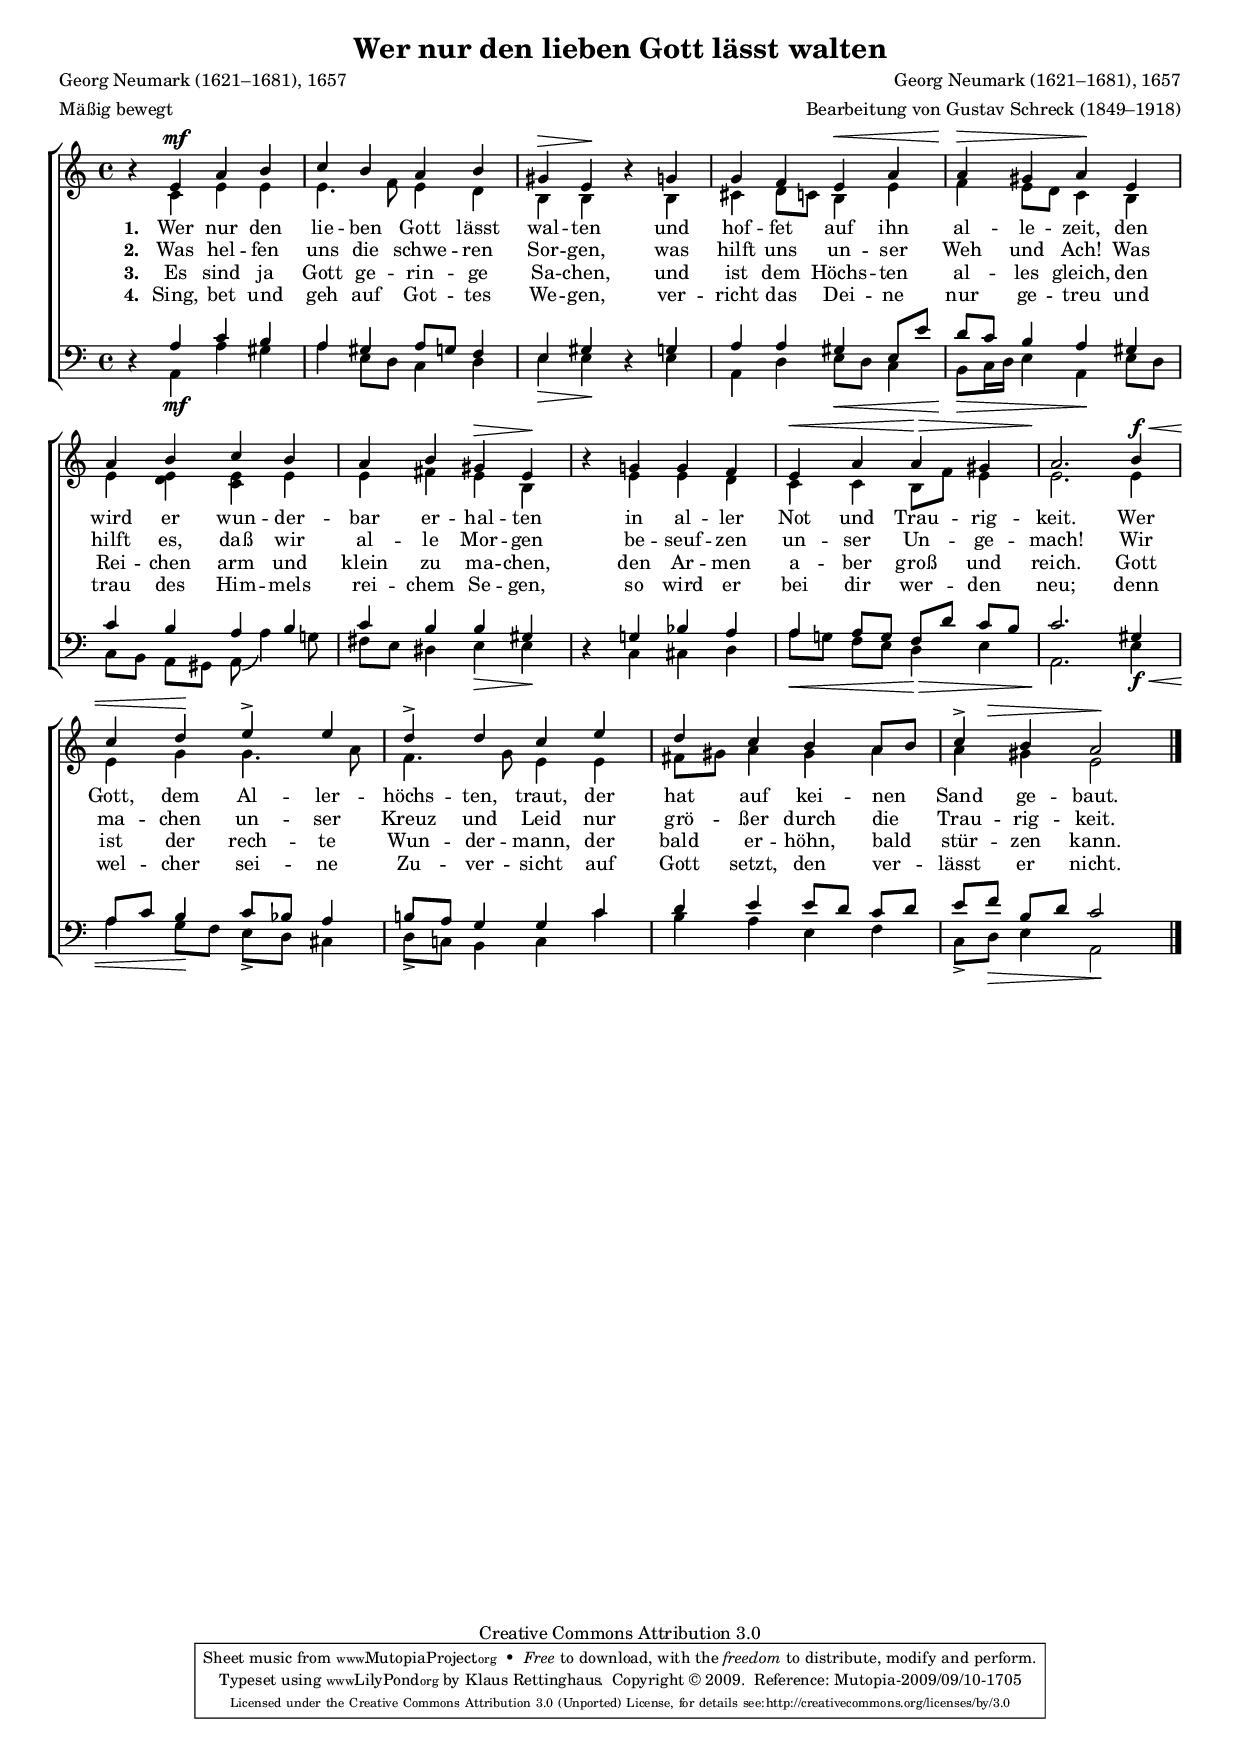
\include "deutsch.ly" 

#(set-global-staff-size 15.5) 
#(ly:set-option 'point-and-click #f) 

\version "2.12" 

global = { \key a \minor \time 4/4 \tempo 4=92 } 

SGuterGottB = \relative a' { 
\revert Rest #'direction 
r4 e\mf a h 
c h a h 
gis\> e\! r g 
g f e\< a 
a\> gis a\! e 
a h c h 
a h gis\> e\! 
r g! g f 
e\< a a\> gis 
a2.\! h4\f\< 
c d\! e-> e 
d-> d c e 
d c h a8[ h] 
<<c4-> {s8 s8\>}>> h4 a2\!  
\bar "|." 
} 

AGuterGottB = \relative a { 
s4 c e e 
e4. f8 e4 d 
h h s h 
cis d8[ c] h4 e 
f e8[ d] c4 h 
e <e d> <e c> e 
e fis e h 
s e e d 
c c h8[ f'] e4 
e2. e4 
e g g4. a8 
f4. g8 e4 e 
fis8[ gis] a4 gis a 
a gis e2 
\bar "|." 
} 

TGuterGottB = \relative a { 
s4 a c h 
a gis a8[ g] f4 
e gis s g 
a a gis e8[ e'] 
d[ c] h4 a gis 
c h a h 
c h h gis 
s g! b a 
a a8[ g] f[ d'] c[ h] 
c2. gis4 
a8[ c] h4 c8[ b] a4 
h!8[ a] g4 g c 
d e e8[ d] c[ d] 
e[ f] h,[ d] c2  
\bar "|." 
} 

BGuterGottB = \relative a, { 
\revert Rest #'direction 
r4 a\mf a' gis 
a e8[ d] c4 d 
e\> e\! r e 
a, d e8[\< d] c4 
h8[\> c16 d] e4 a,\! e'8[ d] 
c[ h] a[ gis] a( a'4) g!8 
fis[ e] dis4 e\> e\! 
r4 c cis d 
a'8[\< g!] f[ e] d4\> e 
a,2.\! e'4\f\< 
a g8[\! f] e[-> d] cis4 
d8[-> c!] h4 c c' 
h a e f 
c8[-> d]\> e4 a,2\! 
\bar "|." 
} 


LGuterGottA = \lyricmode { 
\set stanza = "1. " 
Wer nur den lie -- ben Gott lässt wal -- ten 
und hof -- fet auf ihn al -- le -- zeit, 
den wird er wun -- der -- bar er -- hal -- ten 
in al -- ler Not und Trau -- rig -- keit. 
Wer Gott, dem Al -- ler -- höchs -- ten, traut, 
der hat auf kei -- nen Sand ge -- baut. 
} 

LGuterGottB = \lyricmode { 
\set stanza = "2. " 
Was hel -- fen uns die schwe -- ren Sor -- gen, 
was hilft uns un -- ser Weh und Ach! 
Was hilft es, daß wir al -- le Mor -- gen 
be -- seuf -- zen un -- ser Un -- ge -- mach! 
Wir ma -- chen un -- ser Kreuz und Leid 
nur grö -- ßer durch die Trau -- rig -- keit. 
} 

LGuterGottC = \lyricmode { 
\set stanza = "3. " 
Es sind ja Gott ge -- rin -- ge Sa -- chen, 
und ist dem Höchs -- ten al -- les gleich, 
den Rei -- chen arm und klein zu ma -- chen, 
den Ar -- men a -- ber groß und reich. 
Gott ist der rech -- te Wun -- der -- mann, 
der bald er -- höhn, bald stür -- zen kann. 
} 

LGuterGottD = \lyricmode { 
\set stanza = "4. " 
Sing, bet und geh auf Got -- tes We -- gen, 
ver -- richt das Dei -- ne nur ge -- treu 
und trau des Him -- mels rei -- chem Se -- gen, 
so wird er bei dir wer -- den neu; 
denn wel -- cher sei -- ne Zu -- ver -- sicht 
auf Gott setzt, den ver -- lässt er nicht. 
} 

%--------------------

\header { 
kaisernumber = "18b" 
comment = "" 
footnote = "" 

title = "Wer nur den lieben Gott lässt walten" 
subtitle = "" 
composer = "Georg Neumark (1621–1681), 1657" 
opus = "" 
piece = "" 
meter = "Mäßig bewegt" 
arranger = "Bearbeitung von Gustav Schreck (1849–1918)" 
poet = "Georg Neumark (1621–1681), 1657" 

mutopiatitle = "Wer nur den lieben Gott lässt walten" 
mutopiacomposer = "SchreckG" 
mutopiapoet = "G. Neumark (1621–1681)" 
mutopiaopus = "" 
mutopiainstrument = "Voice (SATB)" 
date = "1910s" 
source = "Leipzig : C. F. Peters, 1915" 
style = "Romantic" 
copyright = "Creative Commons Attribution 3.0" 
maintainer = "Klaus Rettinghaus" 
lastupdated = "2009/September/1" 
 
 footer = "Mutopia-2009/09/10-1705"
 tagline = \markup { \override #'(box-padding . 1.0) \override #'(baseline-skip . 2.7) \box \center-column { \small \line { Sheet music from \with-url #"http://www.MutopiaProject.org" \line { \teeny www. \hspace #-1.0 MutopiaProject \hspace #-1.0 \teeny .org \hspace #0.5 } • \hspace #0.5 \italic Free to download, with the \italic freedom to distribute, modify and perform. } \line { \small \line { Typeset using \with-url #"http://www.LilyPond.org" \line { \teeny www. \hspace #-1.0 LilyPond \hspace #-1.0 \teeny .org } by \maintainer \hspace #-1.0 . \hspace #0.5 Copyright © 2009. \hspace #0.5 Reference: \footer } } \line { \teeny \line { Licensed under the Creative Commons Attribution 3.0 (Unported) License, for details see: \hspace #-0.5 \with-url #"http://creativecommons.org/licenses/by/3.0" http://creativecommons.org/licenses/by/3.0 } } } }
} 

\score { 
{
\context ChoirStaff 
	<< 
	\context Staff = women 
	<< 
	\set Staff.midiInstrument = "voice oohs" 
			\clef "G" 
			\context Voice = Sopran { \voiceOne 
				<< 
				\autoBeamOff 
				\dynamicUp 
				{ \global \SGuterGottB } 
				>> } 
			\context Voice = Alt { \voiceTwo 
 				<< 
				\autoBeamOff 
				{ \global \AGuterGottB } 
				>> } 
			>> 
	\context Lyrics = verseone 
	\context Lyrics = versetwo 
	\context Lyrics = versethree 
	\context Lyrics = versefour 
	\context Staff = men 
	<< 
	\set Staff.midiInstrument = "voice oohs" 
			\clef "F" 
			\context Voice = Tenor { \voiceOne 
				<< 
				\autoBeamOff 
				{ \global \TGuterGottB } 
				>> } 
			\context Voice = Bass { \voiceTwo 
				<< 
				\autoBeamOff 
				\dynamicDown 
				{ \global \BGuterGottB } 
				>> } 
		>> 
	\context Lyrics = verseone \lyricsto Sopran \LGuterGottA 
	\context Lyrics = versetwo \lyricsto Sopran \LGuterGottB 
	\context Lyrics = versethree \lyricsto Sopran \LGuterGottC 
	\context Lyrics = versefour \lyricsto Sopran \LGuterGottD 
	>> 
}

\layout {
indent = 0.0\cm
\context {\Score 
\remove "Bar_number_engraver"
\override MetronomeMark #'transparent = ##t 
\override DynamicTextSpanner #'dash-period = #-1.0 
\override BreathingSign #'text = #(make-musicglyph-markup "scripts.rvarcomma") 
}
\context {\Staff 
\override VerticalAxisGroup #'minimum-Y-extent = #'(-1 . 1) 
}
}

\midi {
\context { \Voice 
\remove "Dynamic_performer" 
}
}

}
